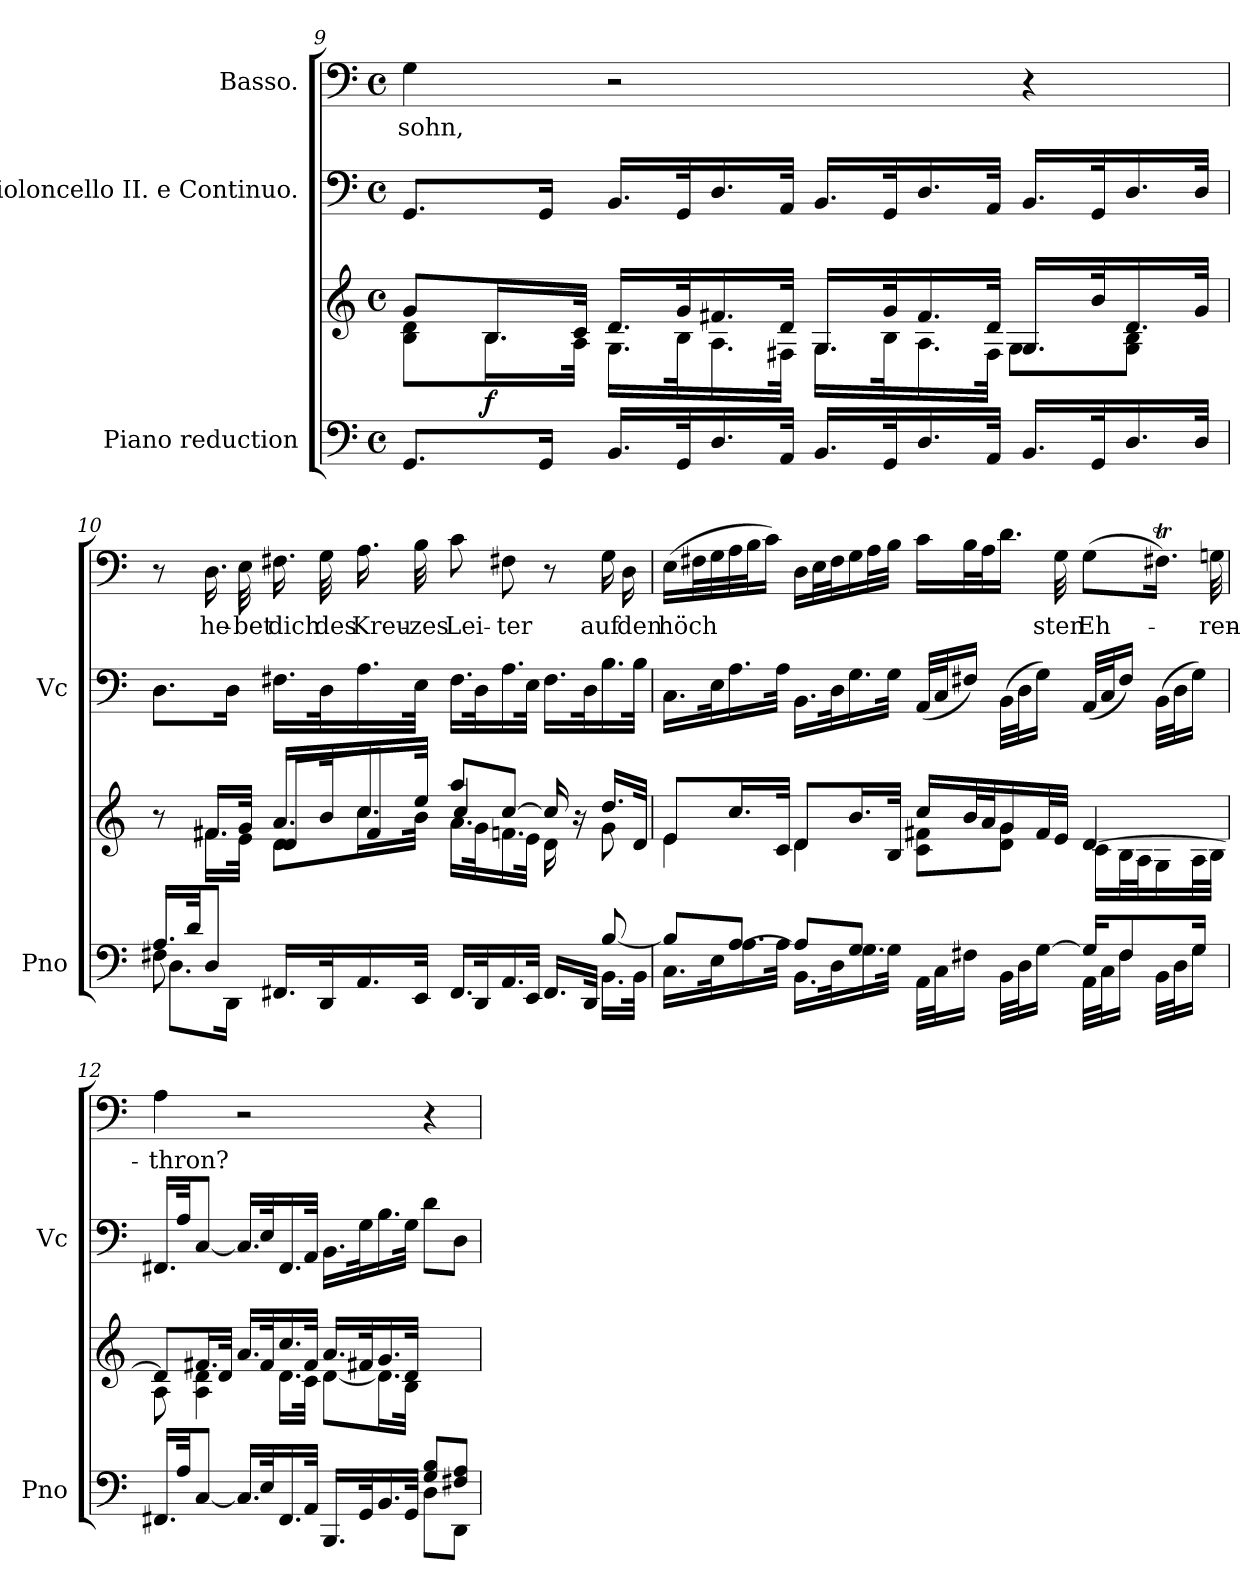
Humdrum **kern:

**kern	**kern	**dynam	**kern	**kern	**text
*part3	*part3	*part3	*part2	*part1	*part1
*staff4	*staff3	*staff3/4	*staff2	*staff1	*staff1
*I"Piano reduction	*	*	*I"Violoncello II.  e Continuo.	*I"Basso.	*
*I'Pno	*	*	*I'Vc	*	*
!!LO:LB:g=z
*clefF4	*clefG2	*	*clefF4	*clefF4	*
*k[]	*k[]	*	*k[]	*k[]	*
*M4/4	*M4/4	*	*M4/4	*M4/4	*
*met(c)	*met(c)	*	*met(c)	*met(c)	*
=9	=9	=9	=9	=9	=9
*	*^	*	*	*	*
!	!	!	!	!	!	!LO:LY:b
8.GG/L	8g/L	8B\ 8d\L	.	8.GG/L	4G\	sohn,
!	!	!	!LO:DY:b	!	!	!
.	16.B/L	16.B\L	f	.	.	.
16GG/Jk	.	.	.	16GG/Jk	.	.
.	32c/JJk	32A\JJk	.	.	.	.
16.BB/LL	16.d/LL	16.G\LL	.	16.BB/LL	2r	.
32GG/K	32g/K	32B\K	.	32GG/K	.	.
16.D/	16.f#X/	16.A\	.	16.D/	.	.
32AA/JJk	32d/JJk	32F#X\JJk	.	32AA/JJk	.	.
16.BB/LL	16.G/LL	16.G\LL	.	16.BB/LL	.	.
32GG/K	32g/K	32B\K	.	32GG/K	.	.
16.D/	16.f#/	16.A\	.	16.D/	.	.
32AA/JJk	32d/JJk	32F#\JJk	.	32AA/JJk	.	.
16.BB/LL	16.G/LL	8G\L	.	16.BB/LL	4r	.
32GG/K	32b/K	.	.	32GG/K	.	.
16.D/	16.d/	8G\ 8B\J	.	16.D/	.	.
32D/JJk	32g/JJk	.	.	32D/JJk	.	.
=10	=10	=10	=10	=10	=10	=10
*^	*	*^	*	*	*	*
*	*^	*	*	*	*	*	*	*
8F#X\	16.A/LL	8.D\L	8r	8ryy	4ryy	.	8.D\L	8r	.
.	32d/JK	.	.	.	.	.	.	.	.
!	!	!	!	!	!	!	!	!	!LO:LY:b
2..ryy	8D/J	.	16.f#X/LL	16.f#\LL	.	.	.	16.D\	he-
.	.	16DD\Jk	.	.	.	.	16D\Jk	.	.
!	!	!	!	!	!	!	!	!	!LO:LY:b
.	.	.	32g/JJk	32e\JJk	.	.	.	32E\	-bet
!	!	!	!	!	!	!	!	!	!LO:LY:b
.	2ryy	16.FF#X/LL	16.a/LL	8d/L	8d\L	.	16.F#X\LL	16.F#X\	dich
!	!	!	!	!	!	!	!	!	!LO:LY:b
.	.	32DD/K	32b/K	.	.	.	32D\K	32G\	des
!	!	!	!	!	!	!	!	!	!LO:LY:b
.	.	16.AA/	16.cc/	8f#/J	16.cc\L	.	16.A\	16.A\	Kreu-
!	!	!	!	!	!	!	!	!	!LO:LY:b
.	.	32EE/JJk	32ee/JJk	.	32b\JJk	.	32E\JJk	32B\	-zes
!	!	!	!	!	!	!	!	!	!LO:LY:b
.	.	16.FF#/LL	8aa/L	4cc/	16.a\LL	.	16.F#\LL	8c\	Lei-
.	.	32DD/K	.	.	32g\K	.	32D\K	.	.
!	!	!	!	!	!	!	!	!	!LO:LY:b
.	.	16.AA/	[8cc/J	.	16.fn\	.	16.A\	8F#X\	-ter
.	.	32EE/JJk	.	.	32e\JJk	.	32E\JJk	.	.
.	8ryy	16.FF#/LL	16cc/]	16d\	4ryy	.	16.F#\LL	8r	.
.	.	.	16r	16ryy	.	.	.	.	.
.	.	32DD/JJk	.	.	.	.	32D\K	.	.
!	!	!	!	!	!	!	!	!	!LO:LY:b
.	[8B/	16.BB\LL	16.dd/LL	8g\	.	.	16.B\	16G\	auf
!	!	!	!	!	!	!	!	!	!LO:LY:b
.	.	.	.	.	.	.	.	16D\	den
.	.	32BB\JJk	32d/JJk	.	.	.	32B\JJk	.	.
*	*	*	*	*v	*v	*	*	*	*
=11	=11	=11	=11	=11	=11	=11	=11	=11
!	!	!	!	!	!	!	!	!LO:LY:b
*	*v	*v	*	*	*	*	*	*
8B/L]	16.C\LL	8e/L	4e\	.	16.C\LL	(16E\LL	höch
.	.	.	.	.	.	32F#X\L	.
.	32E\K	.	.	.	32E\K	32G\	.
[8A/J	16.A\	16.cc/L	.	.	16.A\	32A\	.
.	.	.	.	.	.	32B\J	.
.	.	.	.	.	.	16c\JJ)	.
.	32A\JJk	32c/JJk	.	.	32A\JJk	.	.
8A/L]	16.BB\LL	8d/L	4d\	.	16.BB\LL	16D\LL	.
.	.	.	.	.	.	32E\L	.
.	32D\K	.	.	.	32D\K	32F#\J	.
8G/J	16.G\	16.b/L	.	.	16.G\	16G\	.
.	.	.	.	.	.	32A\L	.
.	32G\JJk	32B/JJk	.	.	32G\JJk	32B\JJJ	.
4ryy	32AA\LLL	16cc/LL	8c\ 8f#X\L	.	(32AA/LLL	16c\LL	.
.	32C\J	.	.	.	32C/J	.	.
.	16F#X\JJ	32b/L	.	.	16F#X/JJ)	32B\L	.
.	.	32a/J	.	.	.	32A\J	.
.	32BB\LLL	16g/	8d\ 8g\J	.	(32BB\LLL	16.d\JJ	.
.	32D\J	.	.	.	32D\J	.	.
.	[>16G\JJ	32f#/L	.	.	16G\JJ)	.	.
!	!	!	!	!	!	!	!LO:LY:b
.	.	32e/JJJ	.	.	.	32G\	sten
!	!	!	!	!	!	!	!LO:LY:b
16G/KL]	32AA\LLL	[4d/	16c\LL	.	(32AA/LLL	(8G\L	Eh-
.	32C\J	.	.	.	32C/J	.	.
8F#/	16F#\JJ	.	32B\L	.	16F#/JJ)	.	.
.	.	.	32A\J	.	.	.	.
.	32BB\LLL	.	16G\	.	(32BB\LLL	16.F#Xt\Jk)	.
.	32D\J	.	.	.	32D\J	.	.
16G/Jk	16G\JJ	.	32A\L	.	16G\JJ)	.	.
!	!	!	!	!	!	!	!LO:LY:b
.	.	.	32B\JJJ	.	.	32Gn\	-ren-
!!LO:PB:g=z
=12	=12	=12	=12	=12	=12	=12	=12
!	!	!	!	!	!	!	!LO:LY:b
2.ryy	16.FF#X/LL	8d/L]	8A\	.	16.FF#X/LL	4A\	-thron?
.	32A/JK	.	.	.	32A/JK	.	.
.	[8C/J	16.f#X/L	4A\ 4d\	.	[8C/J	.	.
.	.	32d/JJk	.	.	.	.	.
.	16.C/LL]	16.a/LL	.	.	16.C/LL]	2r	.
.	32E/K	32f#/K	.	.	32E/K	.	.
.	16.FF#/	16.cc/	16.d\LL	.	16.FF#/	.	.
.	32AA/JJk	32f#/JJk	32c\JJk	.	32AA/JJk	.	.
.	16.BBB/LL	16.a/LL	[8d\L	.	16.BB\LL	.	.
.	32GG/K	32f#X/K	.	.	32G\K	.	.
.	16.BB/	16.g/	16.d\L]	.	16.B\	.	.
.	32GG/JJk	32d/JJk	32B\JJk	.	32G\JJk	.	.
8G/ 8B/L	8D\L	4ryy	4ryy	.	8d\L	4r	.
8F#X/ 8A/J	8DD\J	.	.	.	8D\J	.	.
*v	*v	*	*	*	*	*	*
*	*v	*v	*	*	*	*
=	=	=	=	=	=
*-	*-	*-	*-	*-	*-
